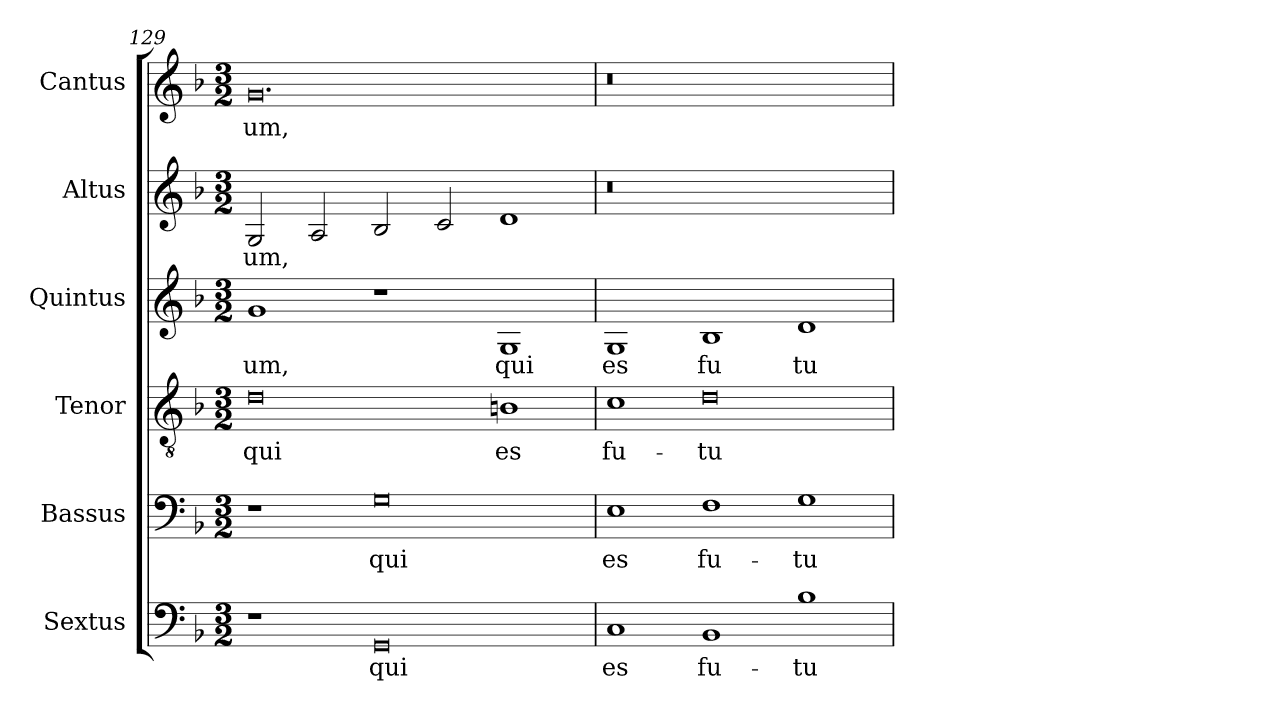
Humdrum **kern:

**kern	**text	**kern	**text	**kern	**text	**kern	**text	**kern	**text	**kern	**text
*part6	*part6	*part5	*part5	*part4	*part4	*part3	*part3	*part2	*part2	*part1	*part1
*staff6	*staff6	*staff5	*staff5	*staff4	*staff4	*staff3	*staff3	*staff2	*staff2	*staff1	*staff1
*I"Sextus	*	*I"Bassus	*	*I"Tenor	*	*I"Quintus	*	*I"Altus	*	*I"Cantus	*
*I'Sextus	*	*I'Bassus	*	*I'Tenor	*	*I'Quintus	*	*I'Altus	*	*I'Cantus	*
*clefF4	*	*clefF4	*	*clefGv2	*	*clefG2	*	*clefG2	*	*clefG2	*
*k[b-]	*	*k[b-]	*	*k[b-]	*	*k[b-]	*	*k[b-]	*	*k[b-]	*
*F:	*	*F:	*	*F:	*	*F:	*	*F:	*	*F:	*
*M3/2	*	*M3/2	*	*M3/2	*	*M3/2	*	*M3/2	*	*M3/2	*
=129	=129	=129	=129	=129	=129	=129	=129	=129	=129	=129	=129
!	!	!	!	!	!LO:LY:b:cj	!	!LO:LY:b:cj	!	!LO:LY:b	!	!LO:LY:b:cj
1r	.	1r	.	0d	qui	1g	um,	2G/	-um,	0.g	um,
.	.	.	.	.	.	.	.	2A/	.	.	.
!	!LO:LY:b:cj	!	!LO:LY:b:cj	!	!	!	!	!	!	!	!
0GG	qui	0G	qui	.	.	1r	.	2B-/	.	.	.
.	.	.	.	.	.	.	.	2c/	.	.	.
!	!	!	!	!	!LO:LY:b:cj	!	!LO:LY:b:cj	!	!	!	!
.	.	.	.	1Bn	es	1G	qui	1d	.	.	.
=130	=130	=130	=130	=130	=130	=130	=130	=130	=130	=130	=130
!	!LO:LY:b:cj	!	!LO:LY:b:cj	!	!LO:LY:b:cj	!	!LO:LY:b:cj	!	!	!	!
1C	es	1E	es	1c	fu-	1G	es	0.r	.	0.r	.
!	!LO:LY:b:cj	!	!LO:LY:b:cj	!	!LO:LY:b:cj	!	!LO:LY:b:cj	!	!	!	!
1BB-	fu-	1F	fu-	0d	-tu-	1B-	fu	.	.	.	.
!	!LO:LY:b:cj	!	!LO:LY:b:cj	!	!	!	!LO:LY:b:cj	!	!	!	!
1B-	-tu-	1G	-tu-	.	.	1d	tu	.	.	.	.
=	=	=	=	=	=	=	=	=	=	=	=
*-	*-	*-	*-	*-	*-	*-	*-	*-	*-	*-	*-
